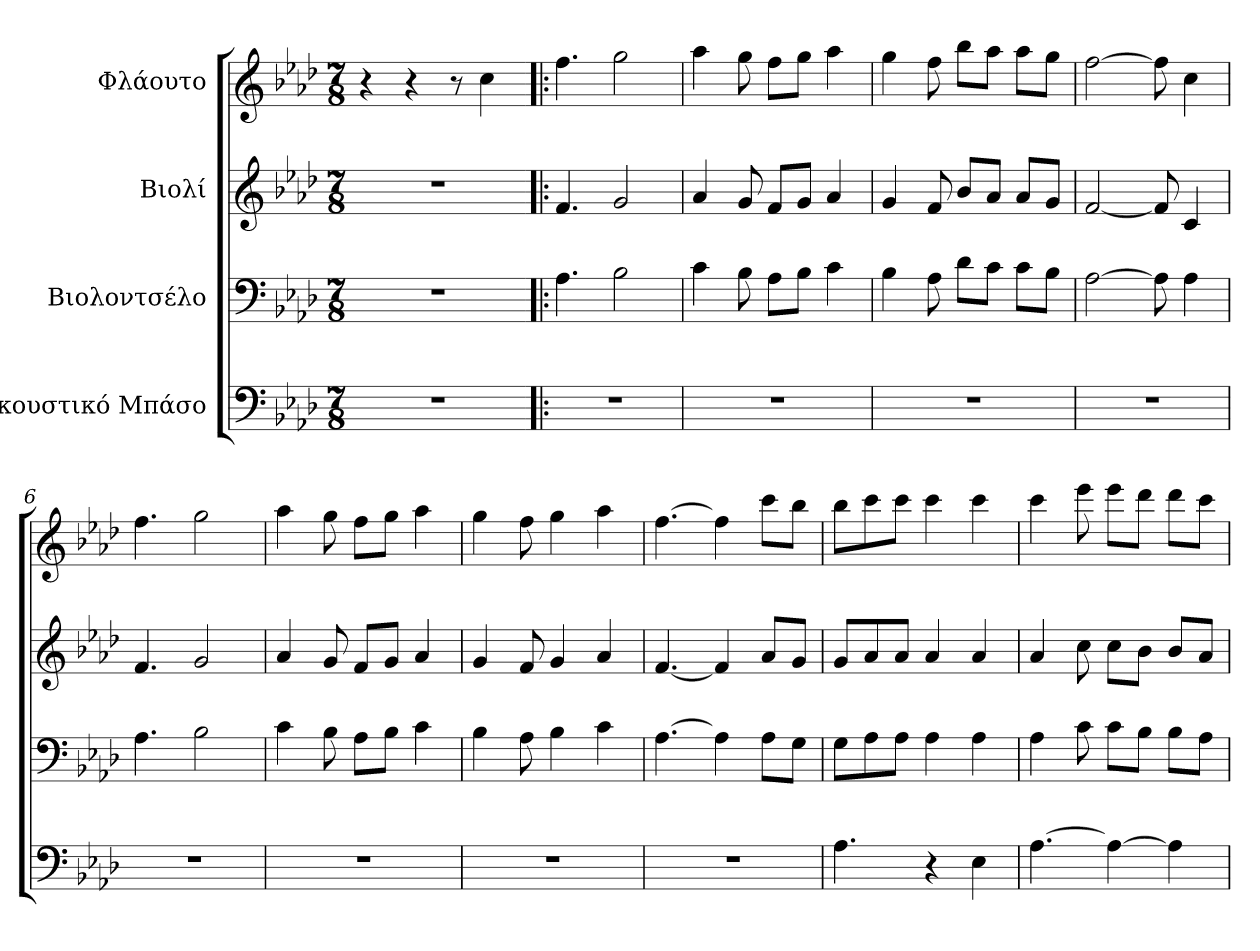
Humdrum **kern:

**kern	**kern	**kern	**kern
*part4	*part3	*part2	*part1
*staff4	*staff3	*staff2	*staff1
*I"Ακουστικό Μπάσο	*I"Βιολοντσέλο	*I"Βιολί	*I"Φλάουτο
*clefF4	*clefF4	*clefG2	*clefG2
*ITrd7c12	*	*	*
*k[b-e-a-d-]	*k[b-e-a-d-]	*k[b-e-a-d-]	*k[b-e-a-d-]
*M7/8	*M7/8	*M7/8	*M7/8
=1	=1	=1	=1
2..r	2..r	2..r	4r
.	.	.	4r
.	.	.	8r
.	.	.	4cc\
=2!|:	=2!|:	=2!|:	=2!|:
2..r	4.A-\	4.f/	4.ff\
.	2B-\	2g/	2gg\
=3	=3	=3	=3
2..r	4c\	4a-/	4aa-\
.	8B-\	8g/	8gg\
.	8A-\L	8f/L	8ff\L
.	8B-\J	8g/J	8gg\J
.	4c\	4a-/	4aa-\
=4	=4	=4	=4
2..r	4B-\	4g/	4gg\
.	8A-\	8f/	8ff\
.	8d-\L	8b-/L	8bb-\L
.	8c\J	8a-/J	8aa-\J
.	8c\L	8a-/L	8aa-\L
.	8B-\J	8g/J	8gg\J
=5	=5	=5	=5
2..r	[2A-\	[2f/	[2ff\
.	8A-\]	8f/]	8ff\]
.	4A-\	4c/	4cc\
=6	=6	=6	=6
2..r	4.A-\	4.f/	4.ff\
.	2B-\	2g/	2gg\
!!LO:LB:g=z
=7	=7	=7	=7
2..r	4c\	4a-/	4aa-\
.	8B-\	8g/	8gg\
.	8A-\L	8f/L	8ff\L
.	8B-\J	8g/J	8gg\J
.	4c\	4a-/	4aa-\
=8	=8	=8	=8
2..r	4B-\	4g/	4gg\
.	8A-\	8f/	8ff\
.	4B-\	4g/	4gg\
.	4c\	4a-/	4aa-\
=9	=9	=9	=9
2..r	[4.A-\	[4.f/	[4.ff\
.	4A-\]	4f/]	4ff\]
.	8A-\L	8a-/L	8ccc\L
.	8G\J	8g/J	8bb-\J
=10	=10	=10	=10
4.AA-\	8G\L	8g/L	8bb-\L
.	8A-\	8a-/	8ccc\
.	8A-\J	8a-/J	8ccc\J
4r	4A-\	4a-/	4ccc\
4EE-\	4A-\	4a-/	4ccc\
=11	=11	=11	=11
[4.AA-\	4A-\	4a-/	4ccc\
.	8c\	8cc\	8eee-\
4AA-\_	8c\L	8cc\L	8eee-\L
.	8B-\J	8b-\J	8ddd-\J
4AA-\]	8B-\L	8b-/L	8ddd-\L
.	8A-\J	8a-/J	8ccc\J
=	=	=	=
*-	*-	*-	*-
